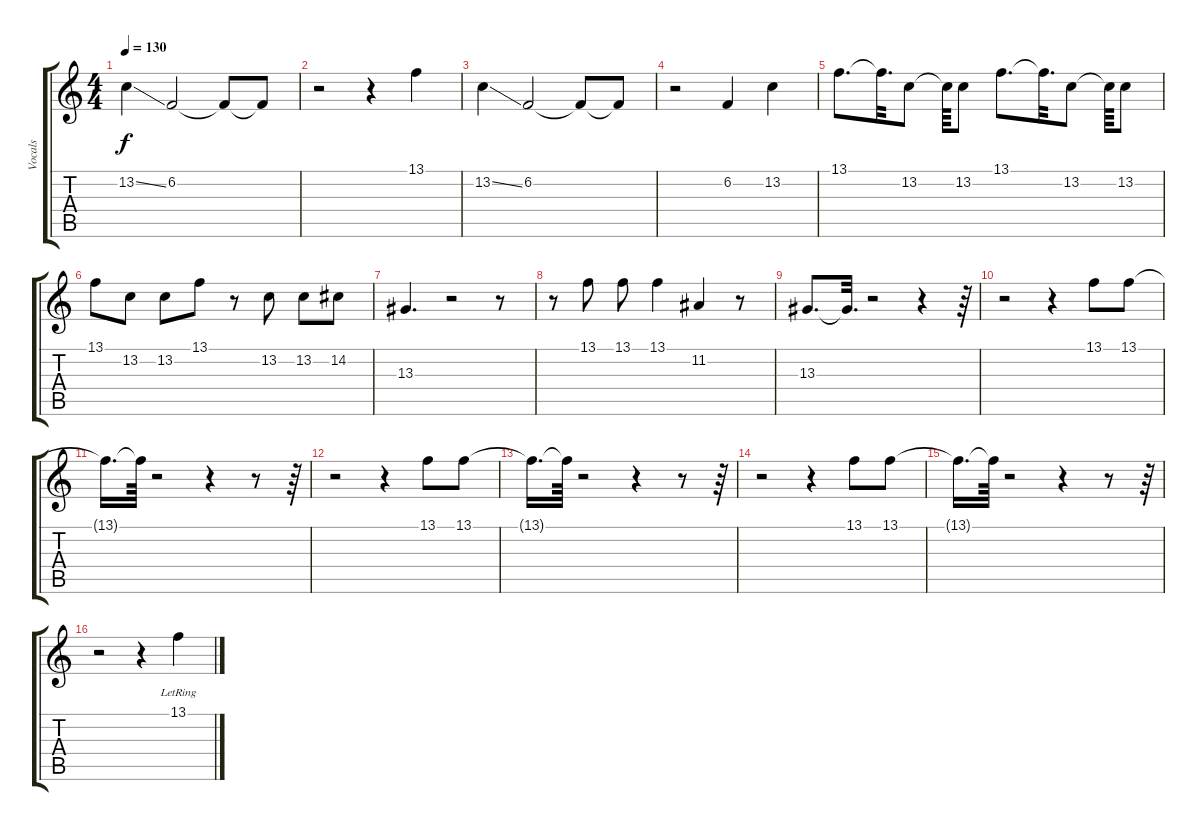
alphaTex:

\track ("Vocals" "Vocals") {instrument lead4chiff}
\staff {score tabs}
\tuning (E4 B3 G3 D3 A2 E2) {hide}
\ts (4 4)
\tempo 130
\clef g2
\ks c
13.2{ss}.4{dy f} 6.2.2 6.2{t}.8 6.2{t}.8 |
r.2 r.4 13.1.4 |
13.2{ss}.4 6.2.2 6.2{t}.8 6.2{t}.8 |
r.2 6.2.4 13.2.4 |
13.1.8{d} 13.1{t}.32{d} 13.2.8 13.2{t}.64 13.2.8 13.1.8{d} 13.1{t}.32{d} 13.2.8 13.2{t}.64 13.2.8 |
13.1.8 13.2.8 13.2.8 13.1.8 r.8 13.2.8 13.2.8 14.2.8 |
13.3.4{d} r.2 r.8 |
r.8 13.1.8 13.1.8 13.1.4 11.2.4 r.8 |
13.3.8{d} 13.3{t}.32{d} r.2 r.4 r.64 |
r.2 r.4 13.1.8 13.1.8 |
13.1{t}.16{d} 13.1{t}.64 r.2 r.4 r.8 r.64 |
r.2 r.4 13.1.8 13.1.8 |
13.1{t}.16{d} 13.1{t}.64 r.2 r.4 r.8 r.64 |
r.2 r.4 13.1.8 13.1.8 |
13.1{t}.16{d} 13.1{t}.64 r.2 r.4 r.8 r.64 |
r.2 r.4 13.1{lr}.4
